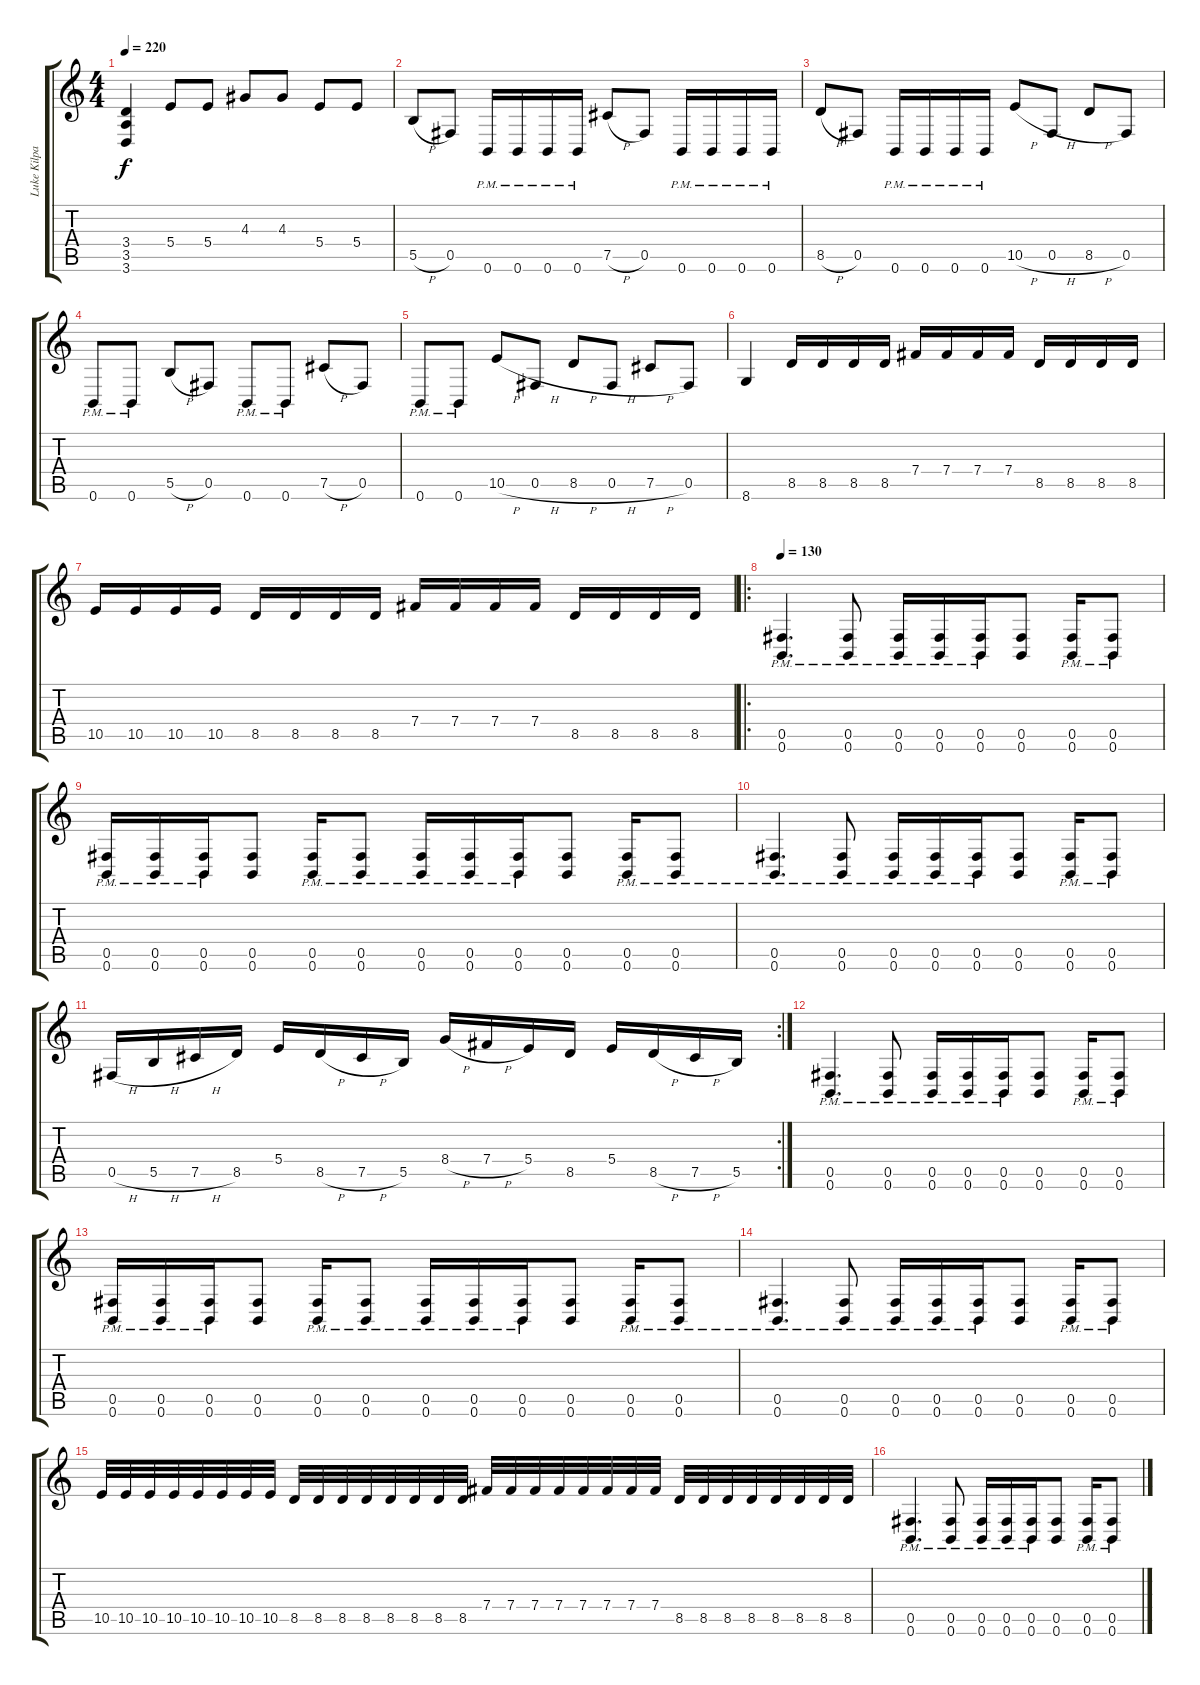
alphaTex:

\track ("Luke Kilpatrick" "Luke Kilpa") {instrument distortionguitar}
\staff {score tabs}
\tuning (Db4 Ab3 E3 B2 Gb2 B1) {hide}
\ts (4 4)
\tempo 220
\clef g2
\ks c
(3.4 3.5 3.6).4{dy f} 5.4.8 5.4.8 4.3.8 4.3.8 5.4.8 5.4.8 |
5.5{h}.8 0.5.8 0.6{pm}.16 0.6{pm}.16 0.6{pm}.16 0.6{pm}.16 7.5{h}.8 0.5.8 0.6{pm}.16 0.6{pm}.16 0.6{pm}.16 0.6{pm}.16 |
8.5{h}.8 0.5.8 0.6{pm}.16 0.6{pm}.16 0.6{pm}.16 0.6{pm}.16 10.5{h}.8 0.5{h}.8 8.5{h}.8 0.5.8 |
0.6{pm}.8 0.6{pm}.8 5.5{h}.8 0.5.8 0.6{pm}.8 0.6{pm}.8 7.5{h}.8 0.5.8 |
0.6{pm}.8 0.6{pm}.8 10.5{h}.8 0.5{h}.8 8.5{h}.8 0.5{h}.8 7.5{h}.8 0.5.8 |
8.6.4 8.5.16 8.5.16 8.5.16 8.5.16 7.4.16 7.4.16 7.4.16 7.4.16 8.5.16 8.5.16 8.5.16 8.5.16 |
10.5.16 10.5.16 10.5.16 10.5.16 8.5.16 8.5.16 8.5.16 8.5.16 7.4.16 7.4.16 7.4.16 7.4.16 8.5.16 8.5.16 8.5.16 8.5.16 |
\ro
\tempo 130
(0.5{pm} 0.6{pm}).4{d} (0.5{pm} 0.6{pm}).8 (0.5{pm} 0.6{pm}).16 (0.5{pm} 0.6{pm}).16 (0.5{pm} 0.6{pm}).16 (0.5 0.6).8 (0.5{pm} 0.6{pm}).16 (0.5{pm} 0.6{pm}).8 |
(0.5{pm} 0.6{pm}).16 (0.5{pm} 0.6{pm}).16 (0.5{pm} 0.6{pm}).16 (0.5 0.6).8 (0.5{pm} 0.6{pm}).16 (0.5{pm} 0.6{pm}).8 (0.5{pm} 0.6{pm}).16 (0.5{pm} 0.6{pm}).16 (0.5{pm} 0.6{pm}).16 (0.5 0.6).8 (0.5{pm} 0.6{pm}).16 (0.5{pm} 0.6{pm}).8 |
(0.5{pm} 0.6{pm}).4{d} (0.5{pm} 0.6{pm}).8 (0.5{pm} 0.6{pm}).16 (0.5{pm} 0.6{pm}).16 (0.5{pm} 0.6{pm}).16 (0.5 0.6).8 (0.5{pm} 0.6{pm}).16 (0.5{pm} 0.6{pm}).8 |
\rc 2
0.5{h}.16 5.5{h}.16 7.5{h}.16 8.5.16 5.4.16 8.5{h}.16 7.5{h}.16 5.5.16 8.4{h}.16 7.4{h}.16 5.4.16 8.5.16 5.4.16 8.5{h}.16 7.5{h}.16 5.5.16 |
(0.5{pm} 0.6{pm}).4{d} (0.5{pm} 0.6{pm}).8 (0.5{pm} 0.6{pm}).16 (0.5{pm} 0.6{pm}).16 (0.5{pm} 0.6{pm}).16 (0.5 0.6).8 (0.5{pm} 0.6{pm}).16 (0.5{pm} 0.6{pm}).8 |
(0.5{pm} 0.6{pm}).16 (0.5{pm} 0.6{pm}).16 (0.5{pm} 0.6{pm}).16 (0.5 0.6).8 (0.5{pm} 0.6{pm}).16 (0.5{pm} 0.6{pm}).8 (0.5{pm} 0.6{pm}).16 (0.5{pm} 0.6{pm}).16 (0.5{pm} 0.6{pm}).16 (0.5 0.6).8 (0.5{pm} 0.6{pm}).16 (0.5{pm} 0.6{pm}).8 |
(0.5{pm} 0.6{pm}).4{d} (0.5{pm} 0.6{pm}).8 (0.5{pm} 0.6{pm}).16 (0.5{pm} 0.6{pm}).16 (0.5{pm} 0.6{pm}).16 (0.5 0.6).8 (0.5{pm} 0.6{pm}).16 (0.5{pm} 0.6{pm}).8 |
10.5.32 10.5.32 10.5.32 10.5.32 10.5.32 10.5.32 10.5.32 10.5.32 8.5.32 8.5.32 8.5.32 8.5.32 8.5.32 8.5.32 8.5.32 8.5.32 7.4.32 7.4.32 7.4.32 7.4.32 7.4.32 7.4.32 7.4.32 7.4.32 8.5.32 8.5.32 8.5.32 8.5.32 8.5.32 8.5.32 8.5.32 8.5.32 |
(0.5{pm} 0.6{pm}).4{d} (0.5{pm} 0.6{pm}).8 (0.5{pm} 0.6{pm}).16 (0.5{pm} 0.6{pm}).16 (0.5{pm} 0.6{pm}).16 (0.5 0.6).8 (0.5{pm} 0.6{pm}).16 (0.5{pm} 0.6{pm}).8
